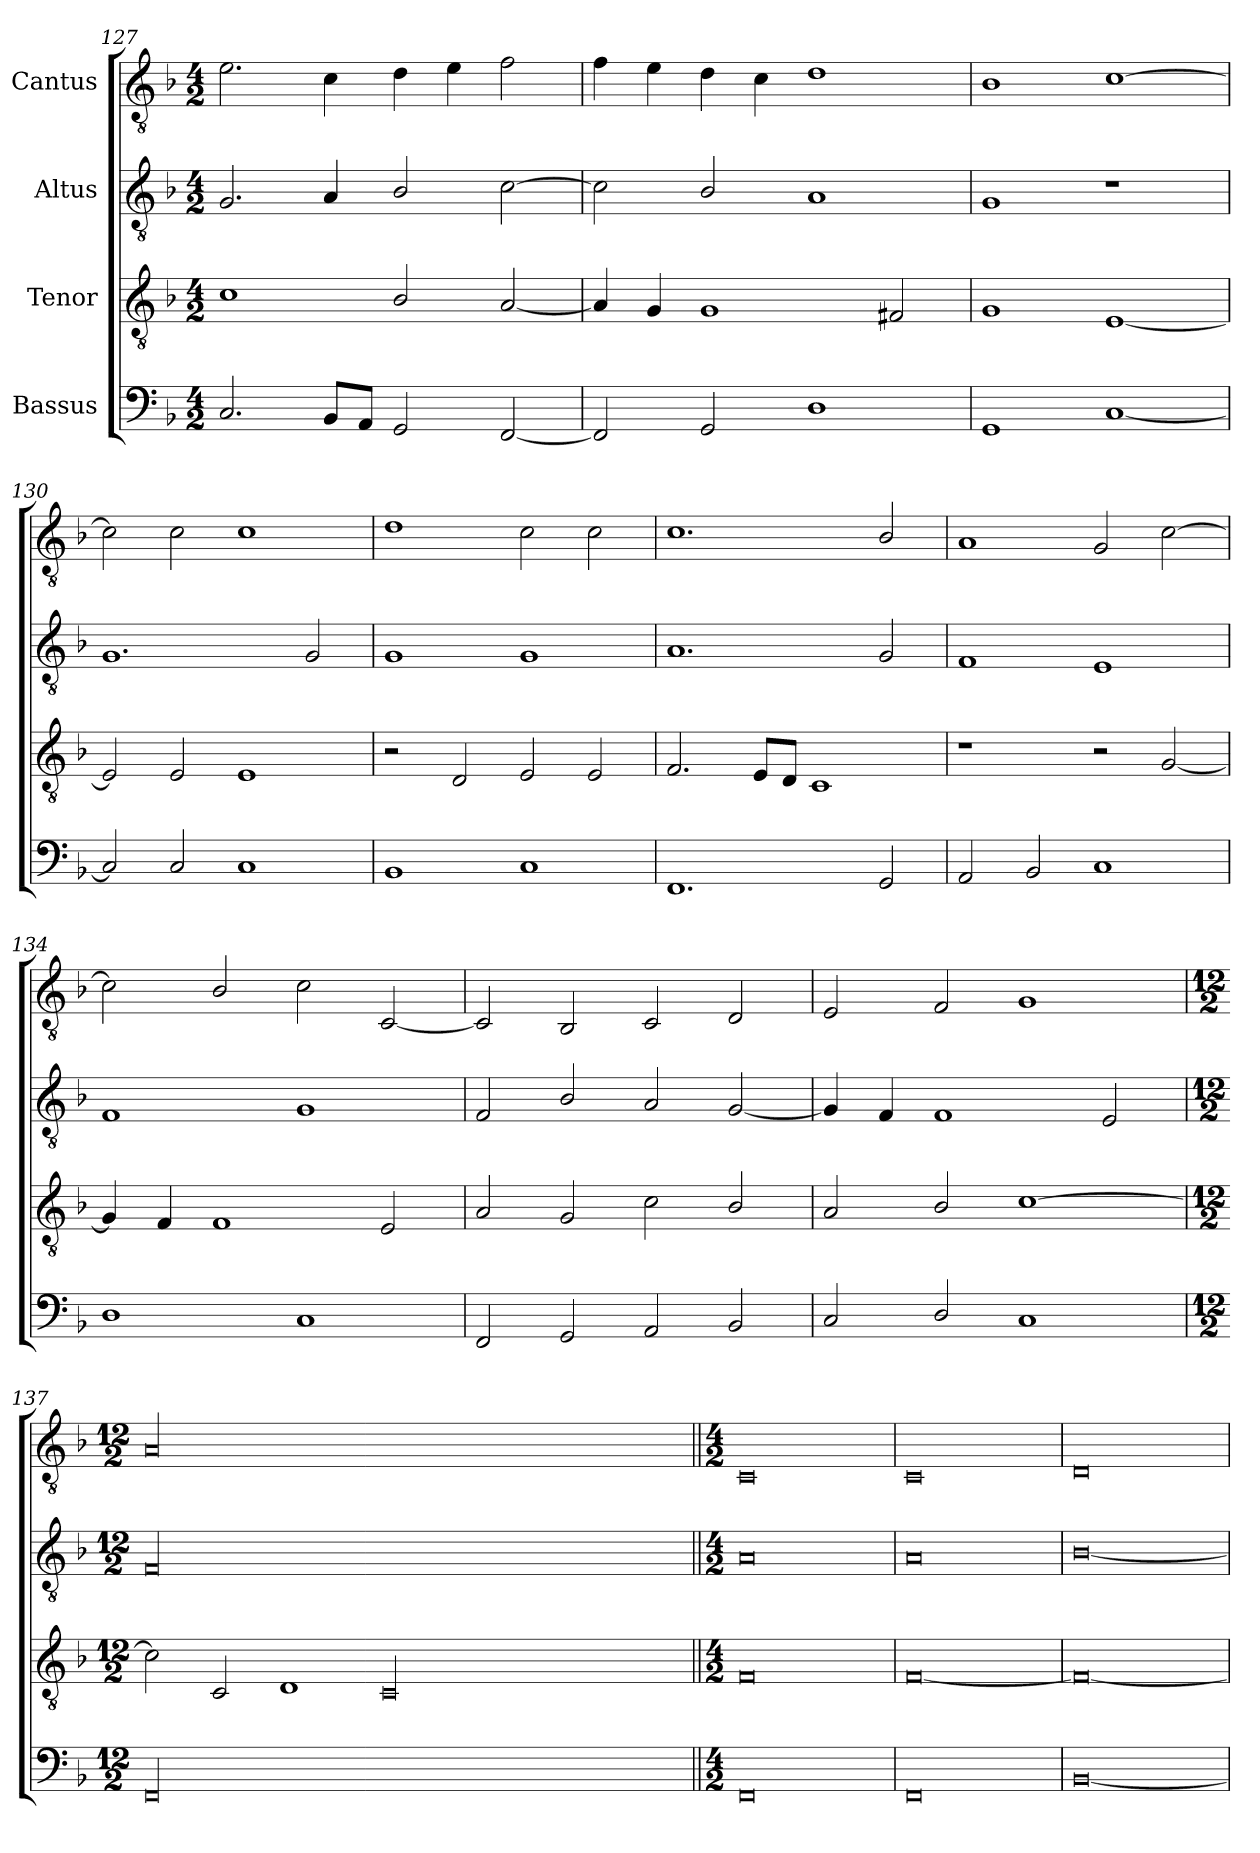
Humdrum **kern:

**kern	**kern	**kern	**kern
*part4	*part3	*part2	*part1
*staff4	*staff3	*staff2	*staff1
*I"Bassus	*I"Tenor	*I"Altus	*I"Cantus
*clefF4	*clefGv2	*clefGv2	*clefGv2
*k[b-]	*k[b-]	*k[b-]	*k[b-]
*M4/2	*M4/2	*M4/2	*M4/2
=127	=127	=127	=127
2.C/	1c\	2.G/	2.e\
8BB-/L	.	4A/	4c\
8AA/J	.	.	.
2GG/	2B-/	2B-/	4d\
.	.	.	4e\
[2FF/	[2A/	[2c\	2f\
=128	=128	=128	=128
2FF/]	4A/]	2c\]	4f\
.	4G/	.	4e\
2GG/	1G/	2B-/	4d\
.	.	.	4c\
1D/	.	1A/	1d\
.	2F#X/	.	.
=129	=129	=129	=129
1GG/	1G/	1G/	1B-/
[1C/	[1E/	1r	[1c\
=130	=130	=130	=130
2C/]	2E/]	1.G/	2c\]
2C/	2E/	.	2c\
1C/	1E/	.	1c\
.	.	2G/	.
=131	=131	=131	=131
1BB-/	2r	1G/	1d\
.	2D/	.	.
1C/	2E/	1G/	2c\
.	2E/	.	2c\
=132	=132	=132	=132
1.FF/	2.F/	1.A/	1.c\
.	8E/L	.	.
.	8D/J	.	.
.	1C/	.	.
2GG/	.	2G/	2B-/
=133	=133	=133	=133
2AA/	1r	1F/	1A/
2BB-/	.	.	.
1C/	2r	1E/	2G/
.	[2G/	.	[2c\
=134	=134	=134	=134
1D/	4G/]	1F/	2c\]
.	4F/	.	.
.	1F/	.	2B-/
1C/	.	1G/	2c\
.	2E/	.	[2C/
=135	=135	=135	=135
2FF/	2A/	2F/	2C/]
2GG/	2G/	2B-/	2BB-/
2AA/	2c\	2A/	2C/
2BB-/	2B-/	[2G/	2D/
=136	=136	=136	=136
2C/	2A/	4G/]	2E/
.	.	4F/	.
2D/	2B-/	1F/	2F/
1C/	[1c\	.	1G/
.	.	2E/	.
=137	=137	=137	=137
*M12/2	*M12/2	*M12/2	*M12/2
00FF/	2c\]	00F/	00A/
.	2C/	.	.
.	1D/	.	.
.	00C/	.	.
0ryy	.	0ryy	0ryy
=138||	=138||	=138||	=138||
*M4/2	*M4/2	*M4/2	*M4/2
0FF/	0F/	0A/	0C/
=139	=139	=139	=139
0FF/	[0F/	0A/	0C/
=140	=140	=140	=140
[0BB-/	0F/_	[0B-/	0D/
=	=	=	=
*-	*-	*-	*-
